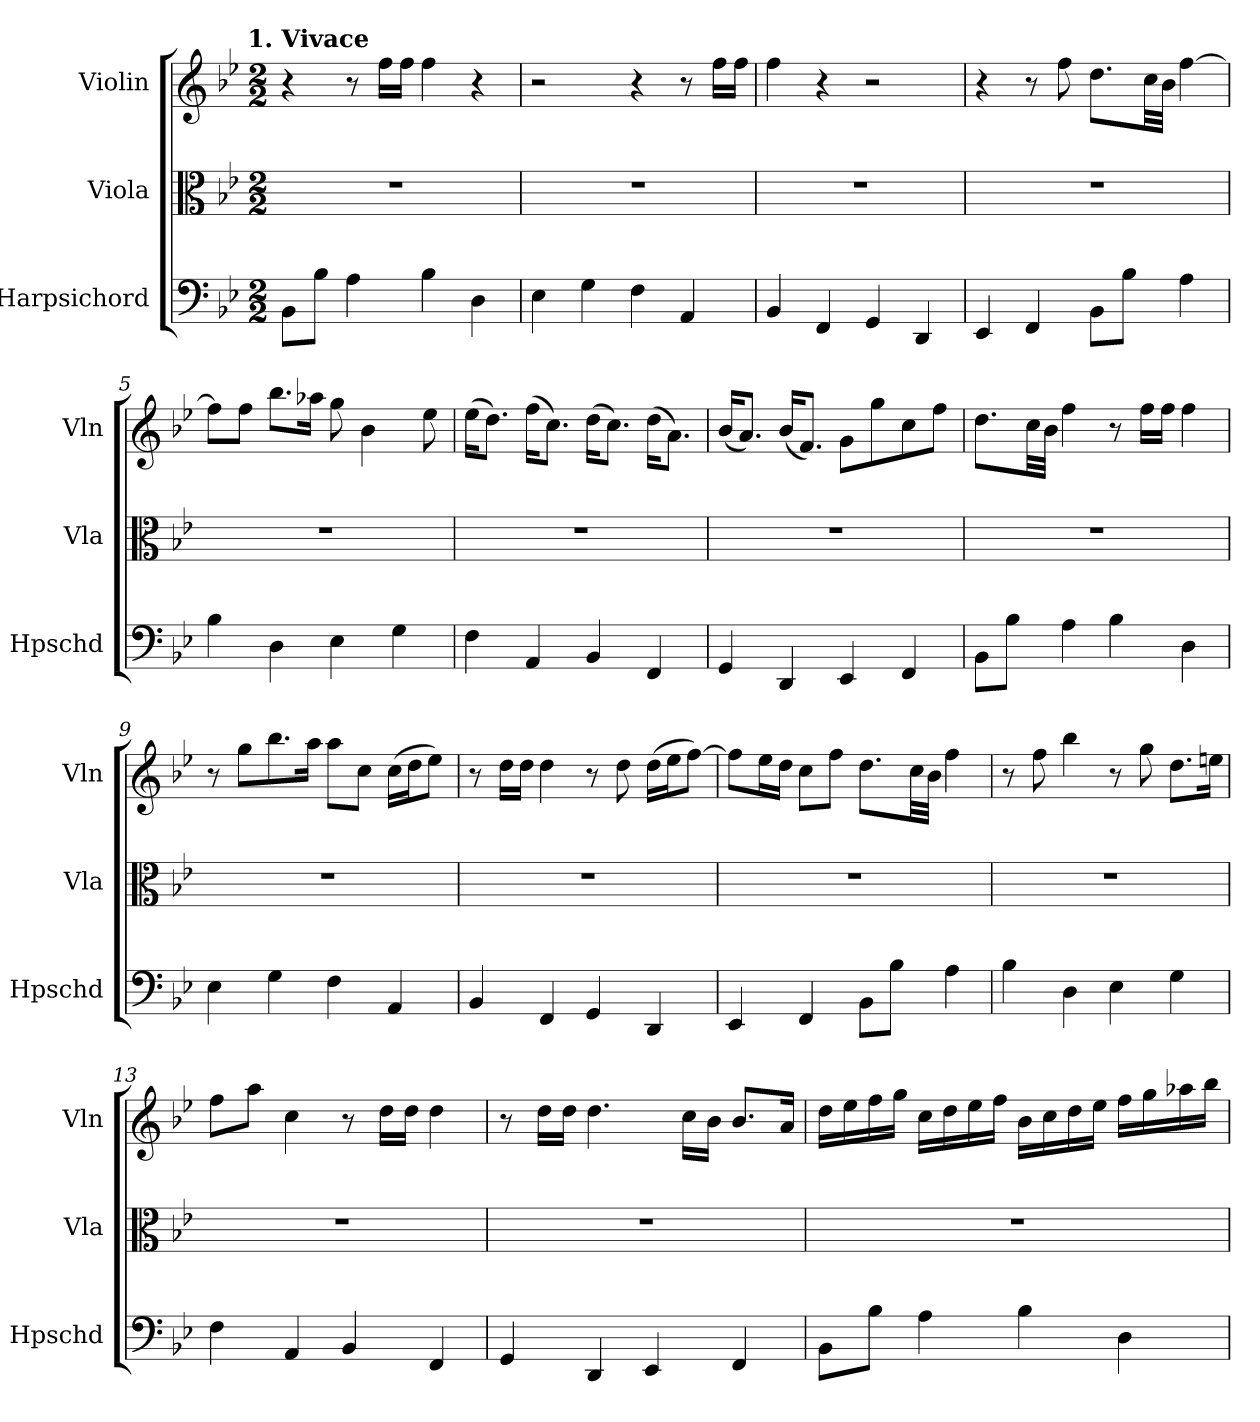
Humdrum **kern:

**kern	**kern	**kern
*part3	*part2	*part1
*staff3	*staff2	*staff1
*I"Harpsichord	*I"Viola	*I"Violin
*I'Hpschd	*I'Vla	*I'Vln
*clefF4	*clefC3	*clefG2
*k[b-e-]	*k[b-e-]	*k[b-e-]
!!LO:TX:omd:t=1. Vivace
*M2/2	*M2/2	*M2/2
*MM120	*MM120	*MM120
=1	=1	=1
8BB-\L	1r	4r
8B-\J	.	.
4A\	.	8r
.	.	16ff\LL
.	.	16ff\JJ
4B-\	.	4ff\
4D\	.	4r
=2	=2	=2
4E-\	1r	2r
4G\	.	.
4F\	.	4r
4AA/	.	8r
.	.	16ff\LL
.	.	16ff\JJ
=3	=3	=3
4BB-/	1r	4ff\
4FF/	.	4r
4GG/	.	2r
4DD/	.	.
=4	=4	=4
4EE-/	1r	4r
4FF/	.	8r
.	.	8ff\
8BB-\L	.	8.dd\L
8B-\J	.	.
.	.	32cc\LL
.	.	32b-\JJJ
4A\	.	[4ff\
=5	=5	=5
4B-\	1r	8ff\L]
.	.	8ff\J
4D\	.	8.bb-\L
.	.	16aa-X\Jk
4E-\	.	8gg\
.	.	4b-\
4G\	.	.
.	.	8ee-\
=6	=6	=6
4F\	1r	(16ee-\KL
.	.	8.dd\J)
4AA/	.	(16ff\KL
.	.	8.cc\J)
4BB-/	.	(16dd\KL
.	.	8.cc\J)
4FF/	.	(16dd\KL
.	.	8.a\J)
=7	=7	=7
4GG/	1r	(16b-/KL
.	.	8.a/J)
4DD/	.	(16b-/KL
.	.	8.f/J)
4EE-/	.	8g\L
.	.	8gg\
4FF/	.	8cc\
.	.	8ff\J
=8	=8	=8
8BB-\L	1r	8.dd\L
8B-\J	.	.
.	.	32cc\LL
.	.	32b-\JJJ
4A\	.	4ff\
4B-\	.	8r
.	.	16ff\LL
.	.	16ff\JJ
4D\	.	4ff\
=9	=9	=9
4E-\	1r	8r
.	.	8gg\L
4G\	.	8.bb-\
.	.	16aa\Jk
4F\	.	8aa\L
.	.	8cc\J
4AA/	.	(16cc\LL
.	.	16dd\J
.	.	8ee-\J)
=10	=10	=10
4BB-/	1r	8r
.	.	16dd\LL
.	.	16dd\JJ
4FF/	.	4dd\
4GG/	.	8r
.	.	8dd\
4DD/	.	(16dd\LL
.	.	16ee-\J
.	.	[8ff\J)
=11	=11	=11
4EE-/	1r	8ff\L]
.	.	16ee-\L
.	.	16dd\JJ
4FF/	.	8cc\L
.	.	8ff\J
8BB-\L	.	8.dd\L
8B-\J	.	.
.	.	32cc\LL
.	.	32b-\JJJ
4A\	.	4ff\
=12	=12	=12
4B-\	1r	8r
.	.	8ff\
4D\	.	4bb-\
4E-\	.	8r
.	.	8gg\
4G\	.	8.dd\L
.	.	16een\Jk
=13	=13	=13
4F\	1r	8ff\L
.	.	8aa\J
4AA/	.	4cc\
4BB-/	.	8r
.	.	16dd\LL
.	.	16dd\JJ
4FF/	.	4dd\
=14	=14	=14
4GG/	1r	8r
.	.	16dd\LL
.	.	16dd\JJ
4DD/	.	4.dd\
4EE-/	.	.
.	.	16cc\LL
.	.	16b-\JJ
4FF/	.	8.b-/L
.	.	16a/Jk
=15	=15	=15
8BB-\L	1r	16dd\LL
.	.	16ee-\
8B-\J	.	16ff\
.	.	16gg\JJ
4A\	.	16cc\LL
.	.	16dd\
.	.	16ee-\
.	.	16ff\JJ
4B-\	.	16b-\LL
.	.	16cc\
.	.	16dd\
.	.	16ee-\JJ
4D\	.	16ff\LL
.	.	16gg\
.	.	16aa-X\
.	.	16bb-\JJ
=	=	=
*-	*-	*-
